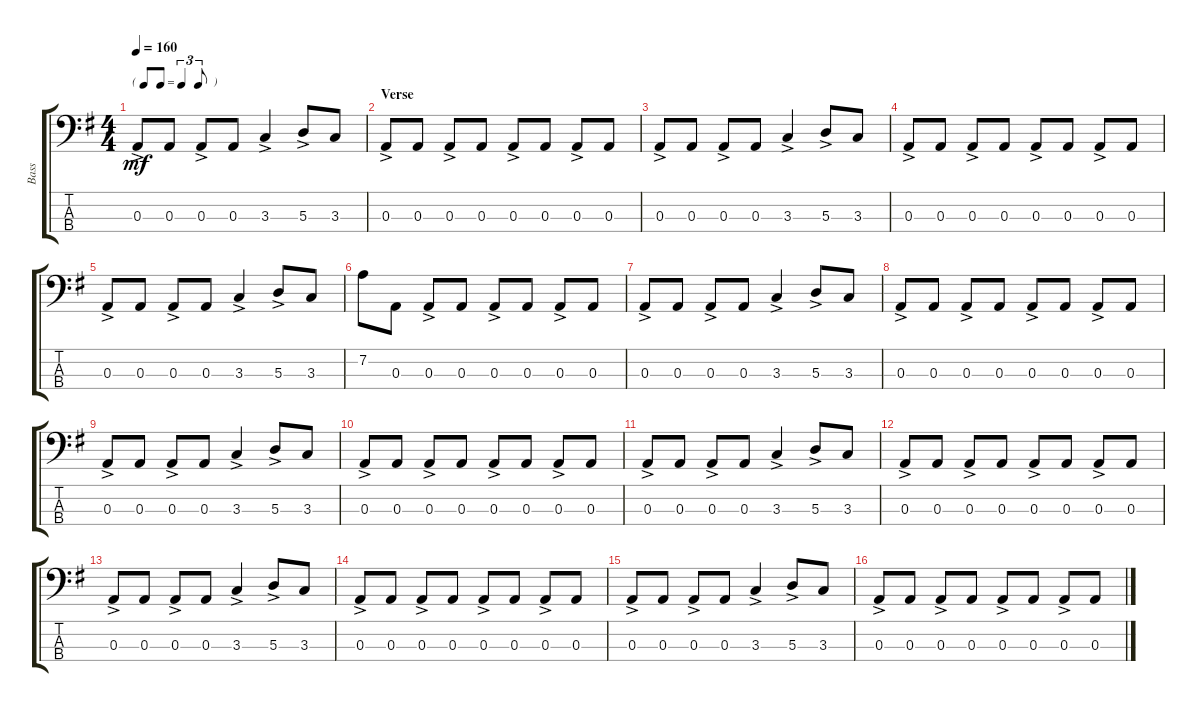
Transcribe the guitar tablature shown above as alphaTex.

\track ("Bass" "Bass") {instrument electricbassfinger}
\staff {score tabs}
\tuning (G2 D2 A1 E1) {hide}
\ts (4 4)
\tf triplet8th
\tempo 160
\clef f4
\ks g
0.3{ac}.8{dy mf} 0.3.8 0.3{ac}.8 0.3.8 3.3{ac}.4 5.3{ac}.8 3.3.8 |
\section ("" "Verse")
0.3{ac}.8 0.3.8 0.3{ac}.8 0.3.8 0.3{ac}.8 0.3.8 0.3{ac}.8 0.3.8 |
0.3{ac}.8 0.3.8 0.3{ac}.8 0.3.8 3.3{ac}.4 5.3{ac}.8 3.3.8 |
0.3{ac}.8 0.3.8 0.3{ac}.8 0.3.8 0.3{ac}.8 0.3.8 0.3{ac}.8 0.3.8 |
0.3{ac}.8 0.3.8 0.3{ac}.8 0.3.8 3.3{ac}.4 5.3{ac}.8 3.3.8 |
7.2.8 0.3.8 0.3{ac}.8 0.3.8 0.3{ac}.8 0.3.8 0.3{ac}.8 0.3.8 |
0.3{ac}.8 0.3.8 0.3{ac}.8 0.3.8 3.3{ac}.4 5.3{ac}.8 3.3.8 |
0.3{ac}.8 0.3.8 0.3{ac}.8 0.3.8 0.3{ac}.8 0.3.8 0.3{ac}.8 0.3.8 |
0.3{ac}.8 0.3.8 0.3{ac}.8 0.3.8 3.3{ac}.4 5.3{ac}.8 3.3.8 |
0.3{ac}.8 0.3.8 0.3{ac}.8 0.3.8 0.3{ac}.8 0.3.8 0.3{ac}.8 0.3.8 |
0.3{ac}.8 0.3.8 0.3{ac}.8 0.3.8 3.3{ac}.4 5.3{ac}.8 3.3.8 |
0.3{ac}.8 0.3.8 0.3{ac}.8 0.3.8 0.3{ac}.8 0.3.8 0.3{ac}.8 0.3.8 |
0.3{ac}.8 0.3.8 0.3{ac}.8 0.3.8 3.3{ac}.4 5.3{ac}.8 3.3.8 |
0.3{ac}.8 0.3.8 0.3{ac}.8 0.3.8 0.3{ac}.8 0.3.8 0.3{ac}.8 0.3.8 |
0.3{ac}.8 0.3.8 0.3{ac}.8 0.3.8 3.3{ac}.4 5.3{ac}.8 3.3.8 |
0.3{ac}.8 0.3.8 0.3{ac}.8 0.3.8 0.3{ac}.8 0.3.8 0.3{ac}.8 0.3.8
